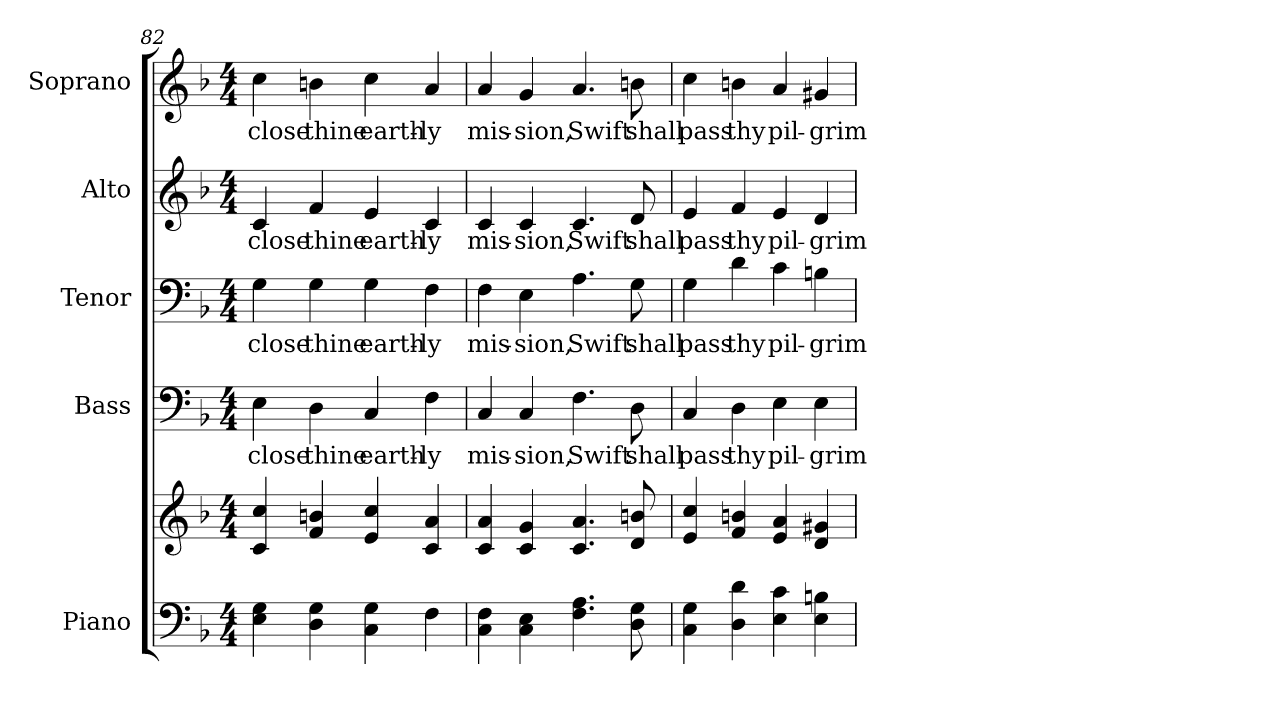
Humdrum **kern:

**kern	**kern	**kern	**text	**kern	**text	**kern	**text	**kern	**text
*part5	*part5	*part4	*part4	*part3	*part3	*part2	*part2	*part1	*part1
*staff6	*staff5	*staff4	*staff4	*staff3	*staff3	*staff2	*staff2	*staff1	*staff1
*I"Piano	*	*I"Bass	*	*I"Tenor	*	*I"Alto	*	*I"Soprano	*
*I'Pno.	*	*I'B.	*	*I'T.	*	*I'A.	*	*I'S.	*
*clefF4	*clefG2	*clefF4	*	*clefF4	*	*clefG2	*	*clefG2	*
*k[b-]	*k[b-]	*k[b-]	*	*k[b-]	*	*k[b-]	*	*k[b-]	*
*F:	*F:	*F:	*	*F:	*	*F:	*	*F:	*
*M4/4	*M4/4	*M4/4	*	*M4/4	*	*M4/4	*	*M4/4	*
=82	=82	=82	=82	=82	=82	=82	=82	=82	=82
!	!	!	!LO:LY:b:color=#000000	!	!	!	!	!	!
!	!	!	!	!	!LO:LY:b:color=#000000	!	!	!	!
!	!	!	!	!	!	!	!LO:LY:b:color=#000000	!	!
!	!	!	!	!	!	!	!	!	!LO:LY:b:color=#000000
4Ei\ 4Gi	4ci/ 4cci	4Ei\	close	4Gi\	close	4ci/	close	4cci\	close
!	!	!	!LO:LY:b:color=#000000	!	!	!	!	!	!
!	!	!	!	!	!LO:LY:b:color=#000000	!	!	!	!
!	!	!	!	!	!	!	!LO:LY:b:color=#000000	!	!
!	!	!	!	!	!	!	!	!	!LO:LY:b:color=#000000
4Di\ 4Gi	4fi/ 4bni	4Di\	thine	4Gi\	thine	4fi/	thine	4bni\	thine
!	!	!	!LO:LY:b:color=#000000	!	!	!	!	!	!
!	!	!	!	!	!LO:LY:b:color=#000000	!	!	!	!
!	!	!	!	!	!	!	!LO:LY:b:color=#000000	!	!
!	!	!	!	!	!	!	!	!	!LO:LY:b:color=#000000
4Ci\ 4Gi	4ei/ 4cci	4Ci/	earth-	4Gi\	earth-	4ei/	earth-	4cci\	earth-
!	!	!	!LO:LY:b:color=#000000	!	!	!	!	!	!
!	!	!	!	!	!LO:LY:b:color=#000000	!	!	!	!
!	!	!	!	!	!	!	!LO:LY:b:color=#000000	!	!
!	!	!	!	!	!	!	!	!	!LO:LY:b:color=#000000
4Fi\	4ci/ 4ai	4Fi\	-ly	4Fi\	-ly	4ci/	-ly	4ai/	-ly
!!LO:PB:g=z
=83	=83	=83	=83	=83	=83	=83	=83	=83	=83
!	!	!	!LO:LY:b:color=#000000	!	!	!	!	!	!
!	!	!	!	!	!LO:LY:b:color=#000000	!	!	!	!
!	!	!	!	!	!	!	!LO:LY:b:color=#000000	!	!
!	!	!	!	!	!	!	!	!	!LO:LY:b:color=#000000
4Ci\ 4Fi	4ci/ 4ai	4Ci/	mis-	4Fi\	mis-	4ci/	mis-	4ai/	mis-
!	!	!	!LO:LY:b:color=#000000	!	!	!	!	!	!
!	!	!	!	!	!LO:LY:b:color=#000000	!	!	!	!
!	!	!	!	!	!	!	!LO:LY:b:color=#000000	!	!
!	!	!	!	!	!	!	!	!	!LO:LY:b:color=#000000
4Ci\ 4Ei	4ci/ 4gi	4Ci/	-sion,	4Ei\	-sion,	4ci/	-sion,	4gi/	-sion,
!	!	!	!LO:LY:b:color=#000000	!	!	!	!	!	!
!	!	!	!	!	!LO:LY:b:color=#000000	!	!	!	!
!	!	!	!	!	!	!	!LO:LY:b:color=#000000	!	!
!	!	!	!	!	!	!	!	!	!LO:LY:b:color=#000000
4.Fi\ 4.Ai	4.ci/ 4.ai	4.Fi\	Swift	4.Ai\	Swift	4.ci/	Swift	4.ai/	Swift
!	!	!	!LO:LY:b:color=#000000	!	!	!	!	!	!
!	!	!	!	!	!LO:LY:b:color=#000000	!	!	!	!
!	!	!	!	!	!	!	!LO:LY:b:color=#000000	!	!
!	!	!	!	!	!	!	!	!	!LO:LY:b:color=#000000
8Di\ 8Gi	8di/ 8bni	8Di\	shall	8Gi\	shall	8di/	shall	8bni\	shall
=84	=84	=84	=84	=84	=84	=84	=84	=84	=84
!	!	!	!LO:LY:b:color=#000000	!	!	!	!	!	!
!	!	!	!	!	!LO:LY:b:color=#000000	!	!	!	!
!	!	!	!	!	!	!	!LO:LY:b:color=#000000	!	!
!	!	!	!	!	!	!	!	!	!LO:LY:b:color=#000000
4Ci\ 4Gi	4ei/ 4cci	4Ci/	pass	4Gi\	pass	4ei/	pass	4cci\	pass
!	!	!	!LO:LY:b:color=#000000	!	!	!	!	!	!
!	!	!	!	!	!LO:LY:b:color=#000000	!	!	!	!
!	!	!	!	!	!	!	!LO:LY:b:color=#000000	!	!
!	!	!	!	!	!	!	!	!	!LO:LY:b:color=#000000
4Di\ 4di	4fi/ 4bni	4Di\	thy	4di\	thy	4fi/	thy	4bni\	thy
!	!	!	!LO:LY:b:color=#000000	!	!	!	!	!	!
!	!	!	!	!	!LO:LY:b:color=#000000	!	!	!	!
!	!	!	!	!	!	!	!LO:LY:b:color=#000000	!	!
!	!	!	!	!	!	!	!	!	!LO:LY:b:color=#000000
4Ei\ 4ci	4ei/ 4ai	4Ei\	pil-	4ci\	pil-	4ei/	pil-	4ai/	pil-
!	!	!	!LO:LY:b:color=#000000	!	!	!	!	!	!
!	!	!	!	!	!LO:LY:b:color=#000000	!	!	!	!
!	!	!	!	!	!	!	!LO:LY:b:color=#000000	!	!
!	!	!	!	!	!	!	!	!	!LO:LY:b:color=#000000
4Ei\ 4Bni	4di/ 4g#Xi	4Ei\	-grim	4Bni\	-grim	4di/	-grim	4g#Xi/	-grim
=	=	=	=	=	=	=	=	=	=
*-	*-	*-	*-	*-	*-	*-	*-	*-	*-
